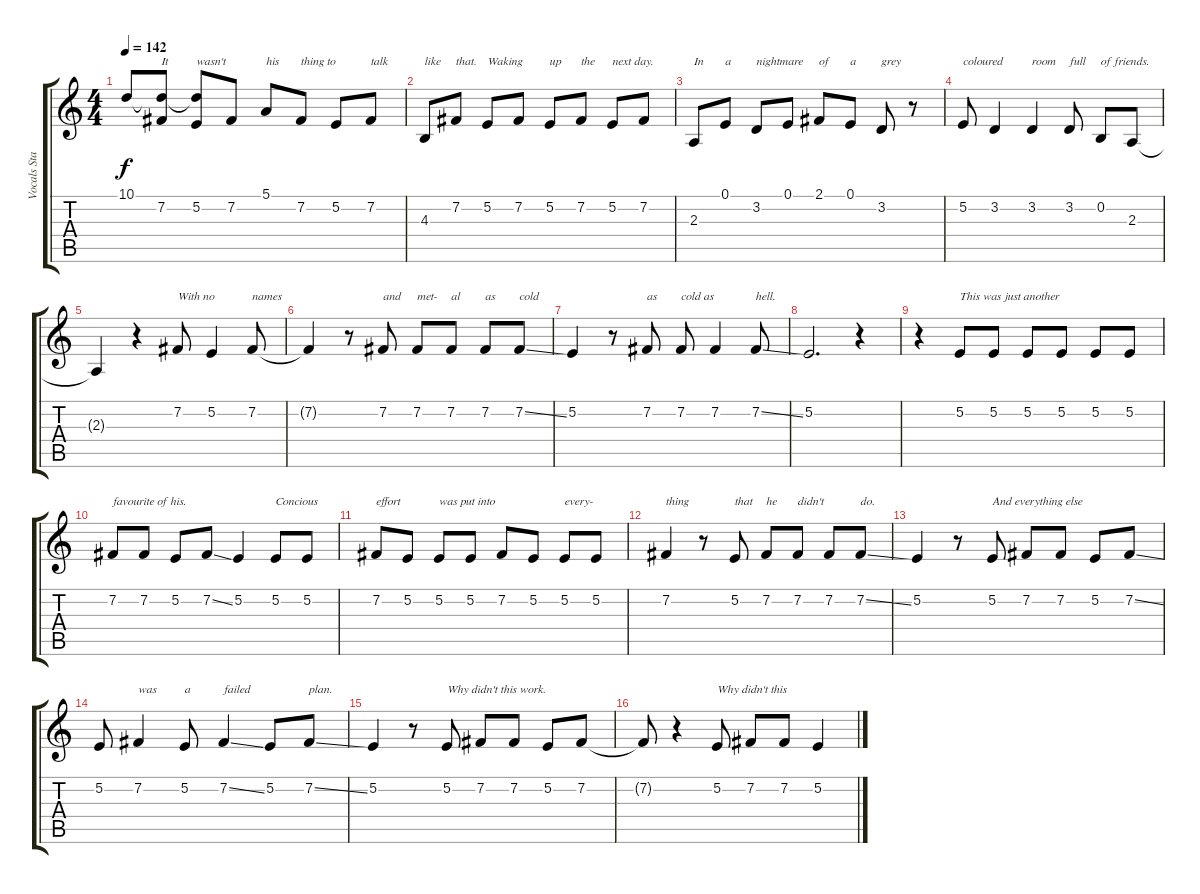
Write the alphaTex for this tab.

\track ("Vocals Standard Tuning" "Vocals Sta") {mute instrument lead5charang}
\staff {score tabs}
\tuning (E4 B3 G3 D3 A2 E2) {hide}
\ts (4 4)
\tempo 142
\clef g2
\ks c
10.1{t}.8{dy f} (10.1{t} 7.2).8{txt "It"} (10.1{t} 5.2).8{txt "wasn't"} 7.2.8 5.1.8{txt "his"} 7.2.8{txt "thing to"} 5.2.8 7.2.8{txt "talk"} |
4.3.8{txt "like"} 7.2.8{txt "that."} 5.2.8{txt "Waking"} 7.2.8 5.2.8{txt "up"} 7.2.8{txt "the"} 5.2.8{txt "next day."} 7.2.8 |
2.3.8{txt "In"} 0.1.8{txt "a"} 3.2.8{txt "nightmare"} 0.1.8 2.1.8{txt "of"} 0.1.8{txt "a"} 3.2.8{txt "grey"} r.8 |
5.2.8{txt "coloured"} 3.2.4 3.2.4{txt "room"} 3.2.8{txt "full"} 0.2.8{txt "of friends."} 2.3.8 |
2.3{t}.4 r.4 7.2.8{txt "With no"} 5.2.4 7.2.8{txt "names"} |
7.2{t}.4 r.8 7.2.8{txt "and"} 7.2.8{txt "met-"} 7.2.8{txt "al"} 7.2.8{txt "as"} 7.2{ss}.8{txt "cold"} |
5.2.4 r.8 7.2.8{txt "as"} 7.2.8{txt "cold as"} 7.2.4 7.2{ss}.8{txt "hell."} |
5.2.2{d} r.4 |
r.4 5.2.8{txt "This was just another"} 5.2.8 5.2.8 5.2.8 5.2.8 5.2.8 |
7.2.8{txt "favourite of his."} 7.2.8 5.2.8 7.2{ss}.8 5.2.4 5.2.8{txt "Concious"} 5.2.8 |
7.2.8{txt "effort"} 5.2.8 5.2.8{txt "was put into"} 5.2.8 7.2.8 5.2.8 5.2.8{txt "every-"} 5.2.8 |
7.2.4{txt "thing"} r.8 5.2.8{txt "that"} 7.2.8{txt "he"} 7.2.8{txt "didn't"} 7.2.8 7.2{ss}.8{txt "do."} |
5.2.4 r.8 5.2.8{txt "And everything else"} 7.2.8 7.2.8 5.2.8 7.2{ss}.8 |
5.2.8 7.2.4{txt "was"} 5.2.8{txt "a"} 7.2{ss}.4{txt "failed"} 5.2.8 7.2{ss}.8{txt "plan."} |
5.2.4 r.8 5.2.8{txt "Why didn't this work."} 7.2.8 7.2.8 5.2.8 7.2.8 |
7.2{t}.8 r.4 5.2.8{txt "Why didn't this"} 7.2.8 7.2.8 5.2.4
